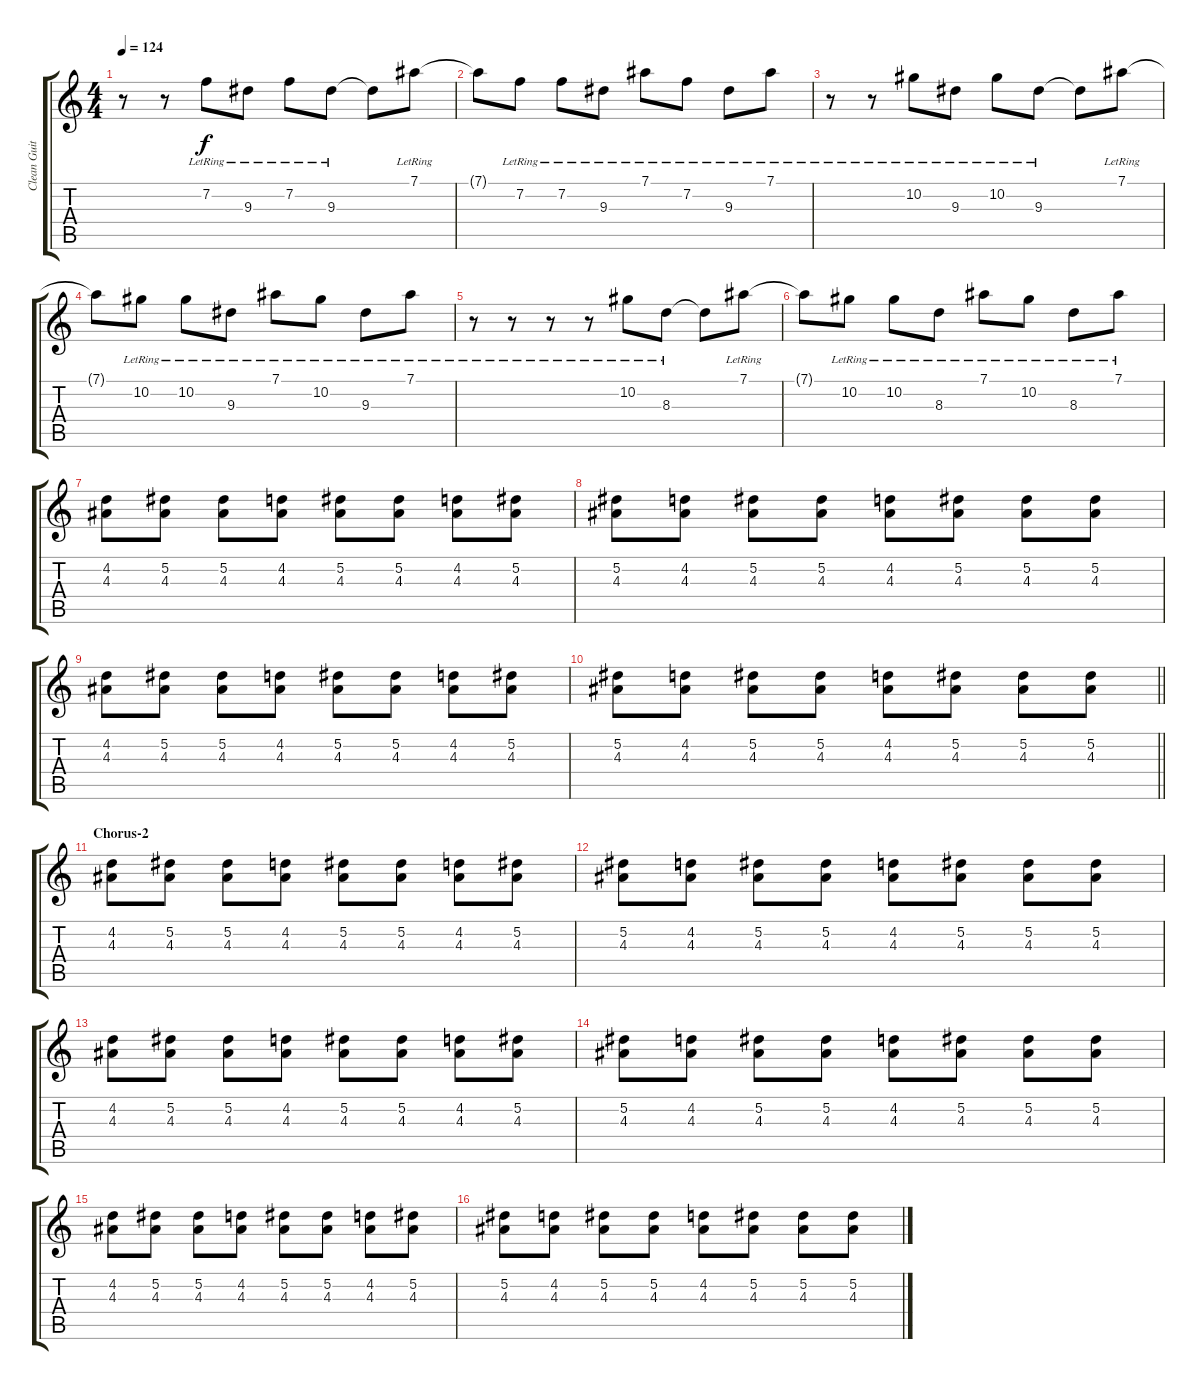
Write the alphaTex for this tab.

\track ("Clean Guitar 2" "Clean Guit") {instrument electricguitarclean}
\staff {score tabs}
\tuning (Eb4 Bb3 Gb3 Db3 Ab2 Eb2) {hide}
\ts (4 4)
\tempo 124
\clef g2
\ks c
r.8{dy f} r.8 7.2{lr}.8 9.3{lr}.8 7.2{lr}.8 9.3{lr}.8 9.3{t}.8 7.1{lr}.8 |
7.1{t}.8 7.2{lr}.8 7.2{lr}.8 9.3{lr}.8 7.1{lr}.8 7.2{lr}.8 9.3{lr}.8 7.1{lr}.8 |
r.8 r.8 10.2{lr}.8 9.3{lr}.8 10.2{lr}.8 9.3{lr}.8 9.3{t}.8 7.1{lr}.8 |
7.1{t}.8 10.2{lr}.8 10.2{lr}.8 9.3{lr}.8 7.1{lr}.8 10.2{lr}.8 9.3{lr}.8 7.1{lr}.8 |
r.8 r.8 r.8 r.8 10.2{lr}.8 8.3{lr}.8 8.3{t}.8 7.1{lr}.8 |
7.1{t}.8 10.2{lr}.8 10.2{lr}.8 8.3{lr}.8 7.1{lr}.8 10.2{lr}.8 8.3{lr}.8 7.1{lr}.8 |
(4.2 4.3).8 (5.2 4.3).8 (5.2 4.3).8 (4.2 4.3).8 (5.2 4.3).8 (5.2 4.3).8 (4.2 4.3).8 (5.2 4.3).8 |
(5.2 4.3).8 (4.2 4.3).8 (5.2 4.3).8 (5.2 4.3).8 (4.2 4.3).8 (5.2 4.3).8 (5.2 4.3).8 (5.2 4.3).8 |
(4.2 4.3).8 (5.2 4.3).8 (5.2 4.3).8 (4.2 4.3).8 (5.2 4.3).8 (5.2 4.3).8 (4.2 4.3).8 (5.2 4.3).8 |
\barLineRight lightlight
(5.2 4.3).8 (4.2 4.3).8 (5.2 4.3).8 (5.2 4.3).8 (4.2 4.3).8 (5.2 4.3).8 (5.2 4.3).8 (5.2 4.3).8 |
\section ("" "Chorus-2")
(4.2 4.3).8 (5.2 4.3).8 (5.2 4.3).8 (4.2 4.3).8 (5.2 4.3).8 (5.2 4.3).8 (4.2 4.3).8 (5.2 4.3).8 |
(5.2 4.3).8 (4.2 4.3).8 (5.2 4.3).8 (5.2 4.3).8 (4.2 4.3).8 (5.2 4.3).8 (5.2 4.3).8 (5.2 4.3).8 |
(4.2 4.3).8 (5.2 4.3).8 (5.2 4.3).8 (4.2 4.3).8 (5.2 4.3).8 (5.2 4.3).8 (4.2 4.3).8 (5.2 4.3).8 |
(5.2 4.3).8 (4.2 4.3).8 (5.2 4.3).8 (5.2 4.3).8 (4.2 4.3).8 (5.2 4.3).8 (5.2 4.3).8 (5.2 4.3).8 |
(4.2 4.3).8 (5.2 4.3).8 (5.2 4.3).8 (4.2 4.3).8 (5.2 4.3).8 (5.2 4.3).8 (4.2 4.3).8 (5.2 4.3).8 |
(5.2 4.3).8 (4.2 4.3).8 (5.2 4.3).8 (5.2 4.3).8 (4.2 4.3).8 (5.2 4.3).8 (5.2 4.3).8 (5.2 4.3).8
